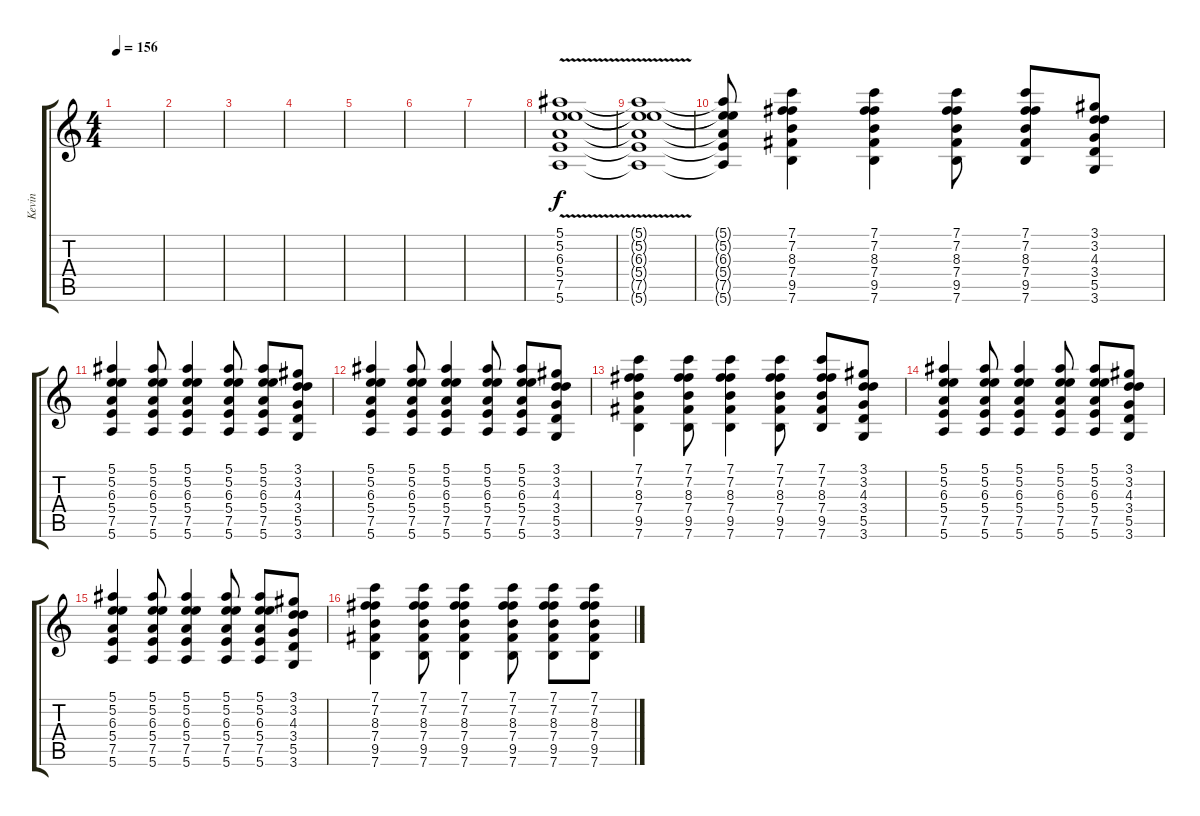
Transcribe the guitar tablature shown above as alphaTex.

\track ("Kevin" "Kevin") {instrument distortionguitar}
\staff {score tabs}
\tuning (F4 B3 Bb3 E3 A2 E2) {hide}
\ts (4 4)
\tempo 156
\clef g2
\ks c
|
|
|
|
|
|
|
(5.1{v} 5.2{v} 6.3{v} 5.4{v} 7.5 5.6).1 |
(5.1{t} 5.2{t} 6.3{t} 5.4{t} 7.5{t} 5.6{t}).1 |
(5.1{t} 5.2{t} 6.3{t} 5.4{t} 7.5{t} 5.6{t}).8{instrument distortionguitar} (7.1 7.2 8.3 7.4 9.5 7.6).4 (7.1 7.2 8.3 7.4 9.5 7.6).4 (7.1 7.2 8.3 7.4 9.5 7.6).8 (7.1 7.2 8.3 7.4 9.5 7.6).8 (3.1 3.2 4.3 3.4 5.5 3.6).8 |
(5.1 5.2 6.3 5.4 7.5 5.6).4 (5.1 5.2 6.3 5.4 7.5 5.6).8 (5.1 5.2 6.3 5.4 7.5 5.6).4 (5.1 5.2 6.3 5.4 7.5 5.6).8 (5.1 5.2 6.3 5.4 7.5 5.6).8 (3.1 3.2 4.3 3.4 5.5 3.6).8 |
(5.1 5.2 6.3 5.4 7.5 5.6).4 (5.1 5.2 6.3 5.4 7.5 5.6).8 (5.1 5.2 6.3 5.4 7.5 5.6).4 (5.1 5.2 6.3 5.4 7.5 5.6).8 (5.1 5.2 6.3 5.4 7.5 5.6).8 (3.1 3.2 4.3 3.4 5.5 3.6).8 |
(7.1 7.2 8.3 7.4 9.5 7.6).4 (7.1 7.2 8.3 7.4 9.5 7.6).8 (7.1 7.2 8.3 7.4 9.5 7.6).4 (7.1 7.2 8.3 7.4 9.5 7.6).8 (7.1 7.2 8.3 7.4 9.5 7.6).8 (3.1 3.2 4.3 3.4 5.5 3.6).8 |
(5.1 5.2 6.3 5.4 7.5 5.6).4 (5.1 5.2 6.3 5.4 7.5 5.6).8 (5.1 5.2 6.3 5.4 7.5 5.6).4 (5.1 5.2 6.3 5.4 7.5 5.6).8 (5.1 5.2 6.3 5.4 7.5 5.6).8 (3.1 3.2 4.3 3.4 5.5 3.6).8 |
(5.1 5.2 6.3 5.4 7.5 5.6).4 (5.1 5.2 6.3 5.4 7.5 5.6).8 (5.1 5.2 6.3 5.4 7.5 5.6).4 (5.1 5.2 6.3 5.4 7.5 5.6).8 (5.1 5.2 6.3 5.4 7.5 5.6).8 (3.1 3.2 4.3 3.4 5.5 3.6).8 |
(7.1 7.2 8.3 7.4 9.5 7.6).4 (7.1 7.2 8.3 7.4 9.5 7.6).8 (7.1 7.2 8.3 7.4 9.5 7.6).4 (7.1 7.2 8.3 7.4 9.5 7.6).8 (7.1 7.2 8.3 7.4 9.5 7.6).8 (7.1 7.2 8.3 7.4 9.5 7.6).8
